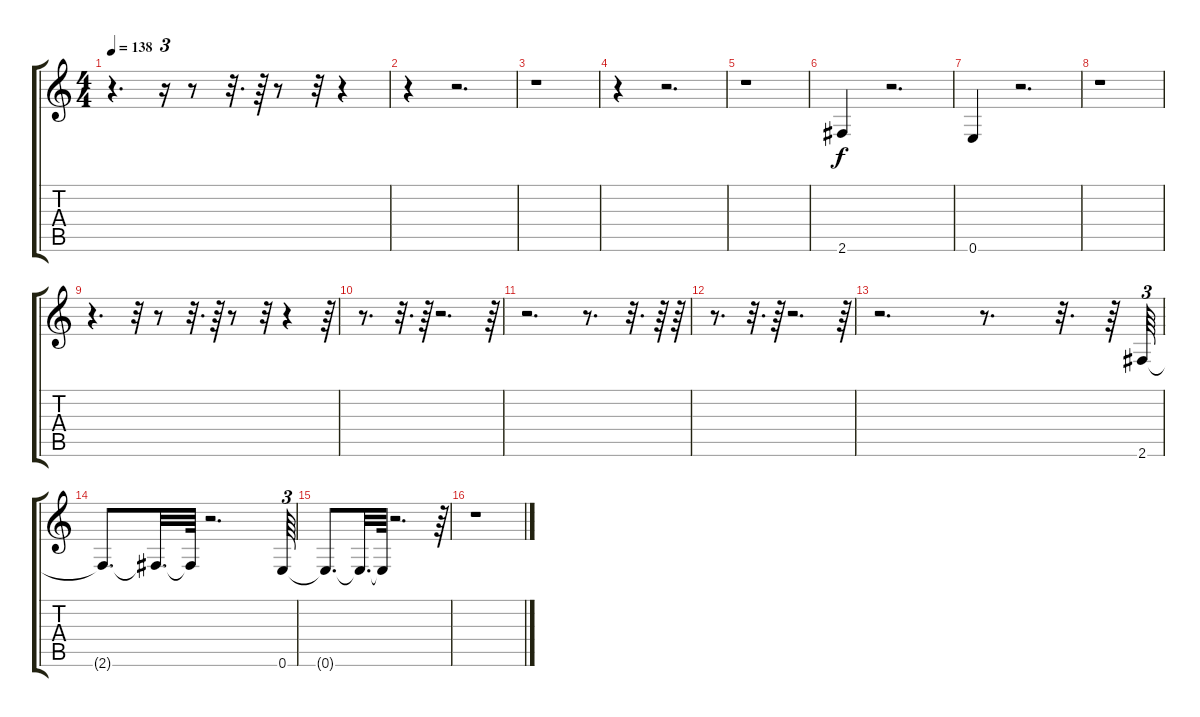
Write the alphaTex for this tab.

\track "" {instrument synthbass2}
\staff {score tabs}
\tuning (E4 B3 G3 D3 A2 E2) {hide}
\ts (4 4)
\tempo 138
\clef g2
\ks c
r.4{d dy f} r.16{tu (3 2)} r.8 r.32{d} r.64 r.8 r.32 r.4 |
r.4 r.2{d} |
r.1 |
r.4 r.2{d} |
r.1 |
2.6.4 r.2{d} |
0.6.4 r.2{d} |
r.1 |
r.4{d} r.32 r.8 r.32{d} r.64 r.8 r.32 r.4 r.64{tu (3 2)} |
r.8{d} r.32{d} r.64 r.2{d} r.64{tu (3 2)} |
r.2{d} r.8{d} r.32{d} r.64 r.64{tu (3 2)} |
r.8{d} r.32{d} r.64 r.2{d} r.64{tu (3 2)} |
r.2{d} r.8{d} r.32{d} r.64 2.6.64{tu (3 2)} |
2.6{t}.8{d} 2.6{t}.32{d} 2.6{t}.64 r.2{d} 0.6.64{tu (3 2)} |
0.6{t}.8{d} 0.6{t}.32{d} 0.6{t}.64 r.2{d} r.64{tu (3 2)} |
r.1
